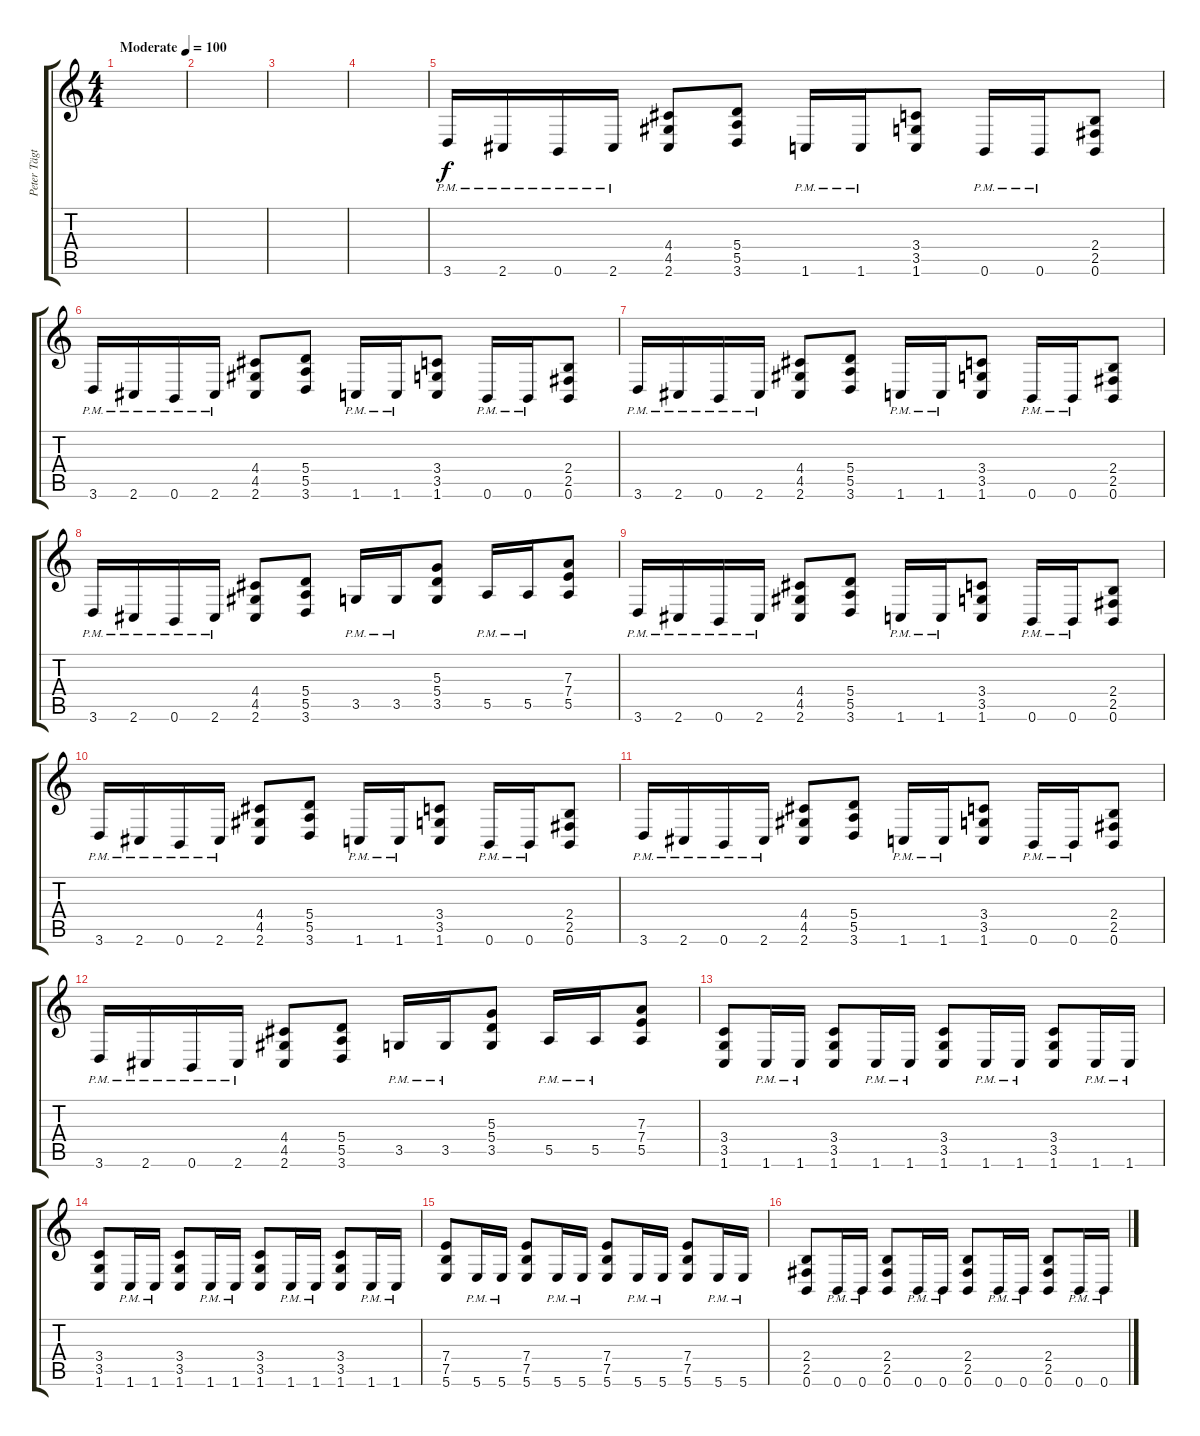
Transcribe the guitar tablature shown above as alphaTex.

\track ("Peter Tägtgren - Rhythm" "Peter Tägt") {instrument distortionguitar}
\staff {score tabs}
\tuning (B3 Gb3 D3 A2 E2 B1) {hide}
\ts (4 4)
\tempo (100 "Moderate")
\clef g2
\ks c
|
|
|
|
3.6{pm}.16 2.6{pm}.16 0.6{pm}.16 2.6{pm}.16 (4.4 4.5 2.6).8 (5.4 5.5 3.6).8 1.6{pm}.16 1.6{pm}.16 (3.4 3.5 1.6).8 0.6{pm}.16 0.6{pm}.16 (2.4 2.5 0.6).8 |
3.6{pm}.16 2.6{pm}.16 0.6{pm}.16 2.6{pm}.16 (4.4 4.5 2.6).8 (5.4 5.5 3.6).8 1.6{pm}.16 1.6{pm}.16 (3.4 3.5 1.6).8 0.6{pm}.16 0.6{pm}.16 (2.4 2.5 0.6).8 |
3.6{pm}.16 2.6{pm}.16 0.6{pm}.16 2.6{pm}.16 (4.4 4.5 2.6).8 (5.4 5.5 3.6).8 1.6{pm}.16 1.6{pm}.16 (3.4 3.5 1.6).8 0.6{pm}.16 0.6{pm}.16 (2.4 2.5 0.6).8 |
3.6{pm}.16 2.6{pm}.16 0.6{pm}.16 2.6{pm}.16 (4.4 4.5 2.6).8 (5.4 5.5 3.6).8 3.5{pm}.16 3.5{pm}.16 (5.3 5.4 3.5).8 5.5{pm}.16 5.5{pm}.16 (7.3 7.4 5.5).8 |
3.6{pm}.16 2.6{pm}.16 0.6{pm}.16 2.6{pm}.16 (4.4 4.5 2.6).8 (5.4 5.5 3.6).8 1.6{pm}.16 1.6{pm}.16 (3.4 3.5 1.6).8 0.6{pm}.16 0.6{pm}.16 (2.4 2.5 0.6).8 |
3.6{pm}.16 2.6{pm}.16 0.6{pm}.16 2.6{pm}.16 (4.4 4.5 2.6).8 (5.4 5.5 3.6).8 1.6{pm}.16 1.6{pm}.16 (3.4 3.5 1.6).8 0.6{pm}.16 0.6{pm}.16 (2.4 2.5 0.6).8 |
3.6{pm}.16 2.6{pm}.16 0.6{pm}.16 2.6{pm}.16 (4.4 4.5 2.6).8 (5.4 5.5 3.6).8 1.6{pm}.16 1.6{pm}.16 (3.4 3.5 1.6).8 0.6{pm}.16 0.6{pm}.16 (2.4 2.5 0.6).8 |
3.6{pm}.16 2.6{pm}.16 0.6{pm}.16 2.6{pm}.16 (4.4 4.5 2.6).8 (5.4 5.5 3.6).8 3.5{pm}.16 3.5{pm}.16 (5.3 5.4 3.5).8 5.5{pm}.16 5.5{pm}.16 (7.3 7.4 5.5).8 |
(3.4 3.5 1.6).8 1.6{pm}.16 1.6{pm}.16 (3.4 3.5 1.6).8 1.6{pm}.16 1.6{pm}.16 (3.4 3.5 1.6).8 1.6{pm}.16 1.6{pm}.16 (3.4 3.5 1.6).8 1.6{pm}.16 1.6{pm}.16 |
(3.4 3.5 1.6).8 1.6{pm}.16 1.6{pm}.16 (3.4 3.5 1.6).8 1.6{pm}.16 1.6{pm}.16 (3.4 3.5 1.6).8 1.6{pm}.16 1.6{pm}.16 (3.4 3.5 1.6).8 1.6{pm}.16 1.6{pm}.16 |
(7.4 7.5 5.6).8 5.6{pm}.16 5.6{pm}.16 (7.4 7.5 5.6).8 5.6{pm}.16 5.6{pm}.16 (7.4 7.5 5.6).8 5.6{pm}.16 5.6{pm}.16 (7.4 7.5 5.6).8 5.6{pm}.16 5.6{pm}.16 |
(2.4 2.5 0.6).8 0.6{pm}.16 0.6{pm}.16 (2.4 2.5 0.6).8 0.6{pm}.16 0.6{pm}.16 (2.4 2.5 0.6).8 0.6{pm}.16 0.6{pm}.16 (2.4 2.5 0.6).8 0.6{pm}.16 0.6{pm}.16
